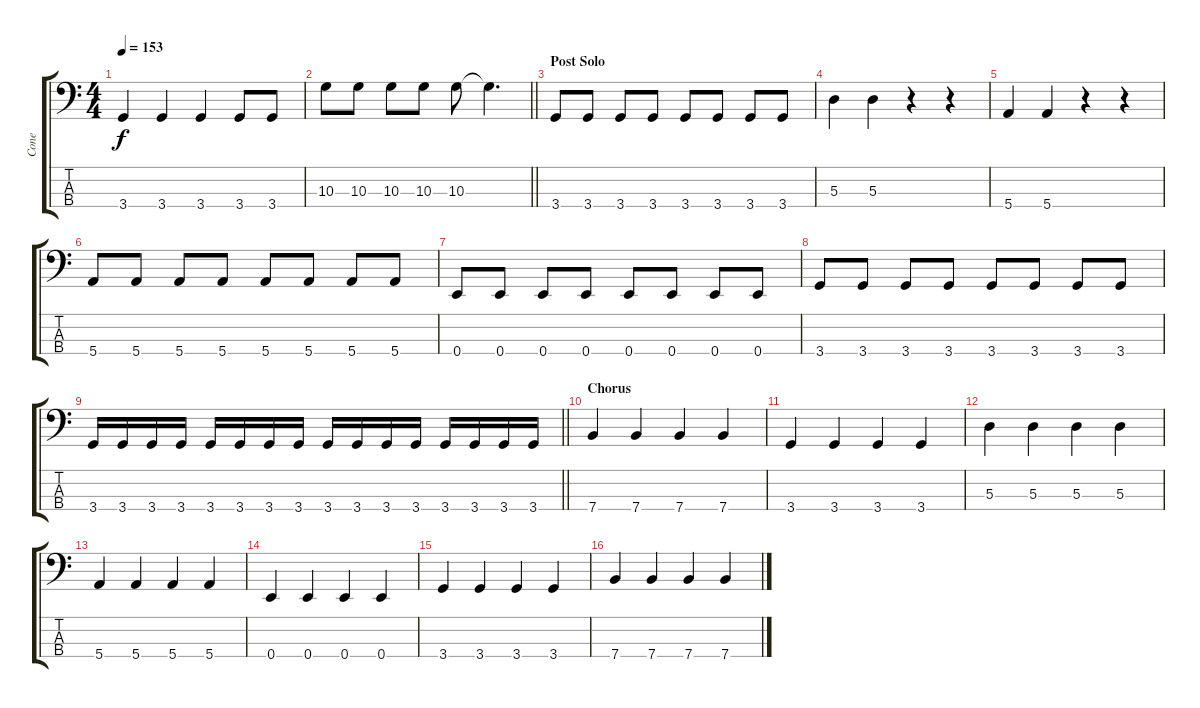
\track ("Cone" "Cone") {instrument electricbasspick}
\staff {score tabs}
\tuning (G2 D2 A1 E1) {hide}
\ts (4 4)
\tempo 153
\clef f4
\ks c
3.4.4{dy f} 3.4.4 3.4.4 3.4.8 3.4.8 |
\barLineRight lightlight
10.3.8 10.3.8 10.3.8 10.3.8 10.3.8 10.3{t}.4{d} |
\section ("" "Post Solo")
3.4.8 3.4.8 3.4.8 3.4.8 3.4.8 3.4.8 3.4.8 3.4.8 |
5.3.4 5.3.4 r.4 r.4 |
5.4.4 5.4.4 r.4 r.4 |
5.4.8 5.4.8 5.4.8 5.4.8 5.4.8 5.4.8 5.4.8 5.4.8 |
0.4.8 0.4.8 0.4.8 0.4.8 0.4.8 0.4.8 0.4.8 0.4.8 |
3.4.8 3.4.8 3.4.8 3.4.8 3.4.8 3.4.8 3.4.8 3.4.8 |
\barLineRight lightlight
3.4.16 3.4.16 3.4.16 3.4.16 3.4.16 3.4.16 3.4.16 3.4.16 3.4.16 3.4.16 3.4.16 3.4.16 3.4.16 3.4.16 3.4.16 3.4.16 |
\section ("" "Chorus")
7.4.4 7.4.4 7.4.4 7.4.4 |
3.4.4 3.4.4 3.4.4 3.4.4 |
5.3.4 5.3.4 5.3.4 5.3.4 |
5.4.4 5.4.4 5.4.4 5.4.4 |
0.4.4 0.4.4 0.4.4 0.4.4 |
3.4.4 3.4.4 3.4.4 3.4.4 |
7.4.4 7.4.4 7.4.4 7.4.4
